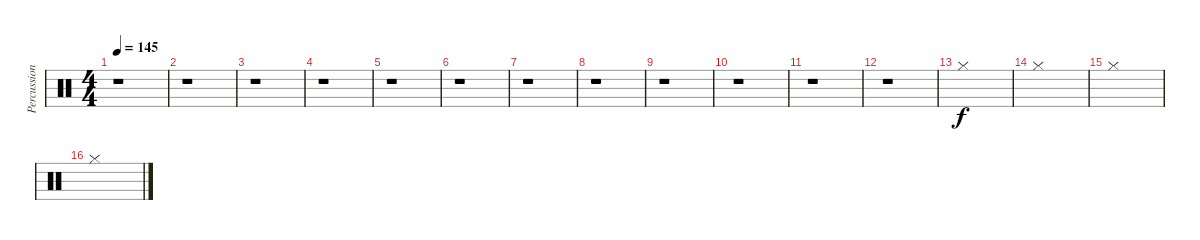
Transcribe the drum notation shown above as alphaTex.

\track ("Percussions" "Percussion") {instrument percussion}
\staff {score}
\articulation defaults
\ts (4 4)
\tempo 145
\clef neutral
\ks c
r.1{dy f} |
r.1 |
r.1 |
r.1 |
r.1 |
r.1 |
r.1 |
r.1 |
r.1 |
r.1 |
r.1 |
r.1 |
"Hi-Hat (closed)".1 |
"Hi-Hat (closed)".1 |
"Hi-Hat (closed)".1 |
"Hi-Hat (closed)".1
